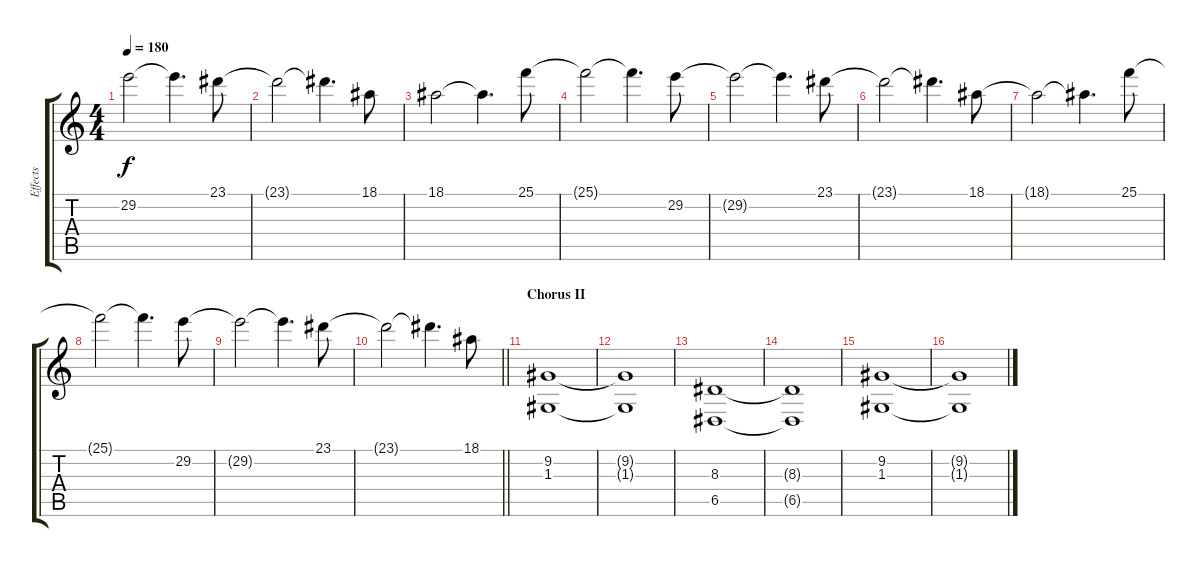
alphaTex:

\track ("Effects" "Effects") {instrument lead2sawtooth}
\staff {score tabs}
\tuning (E4 B3 G3 D3 A2 E2) {hide}
\ts (4 4)
\tempo 180
\clef g2
\ks c
29.2{t}.2{dy f} 29.2{t}.4{d} 23.1.8 |
23.1{t}.2 23.1{t}.4{d} 18.1.8 |
18.1.2 18.1{t}.4{d} 25.1.8 |
25.1{t}.2 25.1{t}.4{d} 29.2.8 |
29.2{t}.2 29.2{t}.4{d} 23.1.8 |
23.1{t}.2 23.1{t}.4{d} 18.1.8 |
18.1{t}.2 18.1{t}.4{d} 25.1.8 |
25.1{t}.2 25.1{t}.4{d} 29.2.8 |
29.2{t}.2 29.2{t}.4{d} 23.1.8 |
\barLineRight lightlight
23.1{t}.2 23.1{t}.4{d} 18.1.8 |
\section ("" "Chorus II")
(9.2 1.3).1 |
(9.2{t} 1.3{t}).1 |
(8.3 6.5).1 |
(8.3{t} 6.5{t}).1 |
(9.2 1.3).1 |
(9.2{t} 1.3{t}).1
